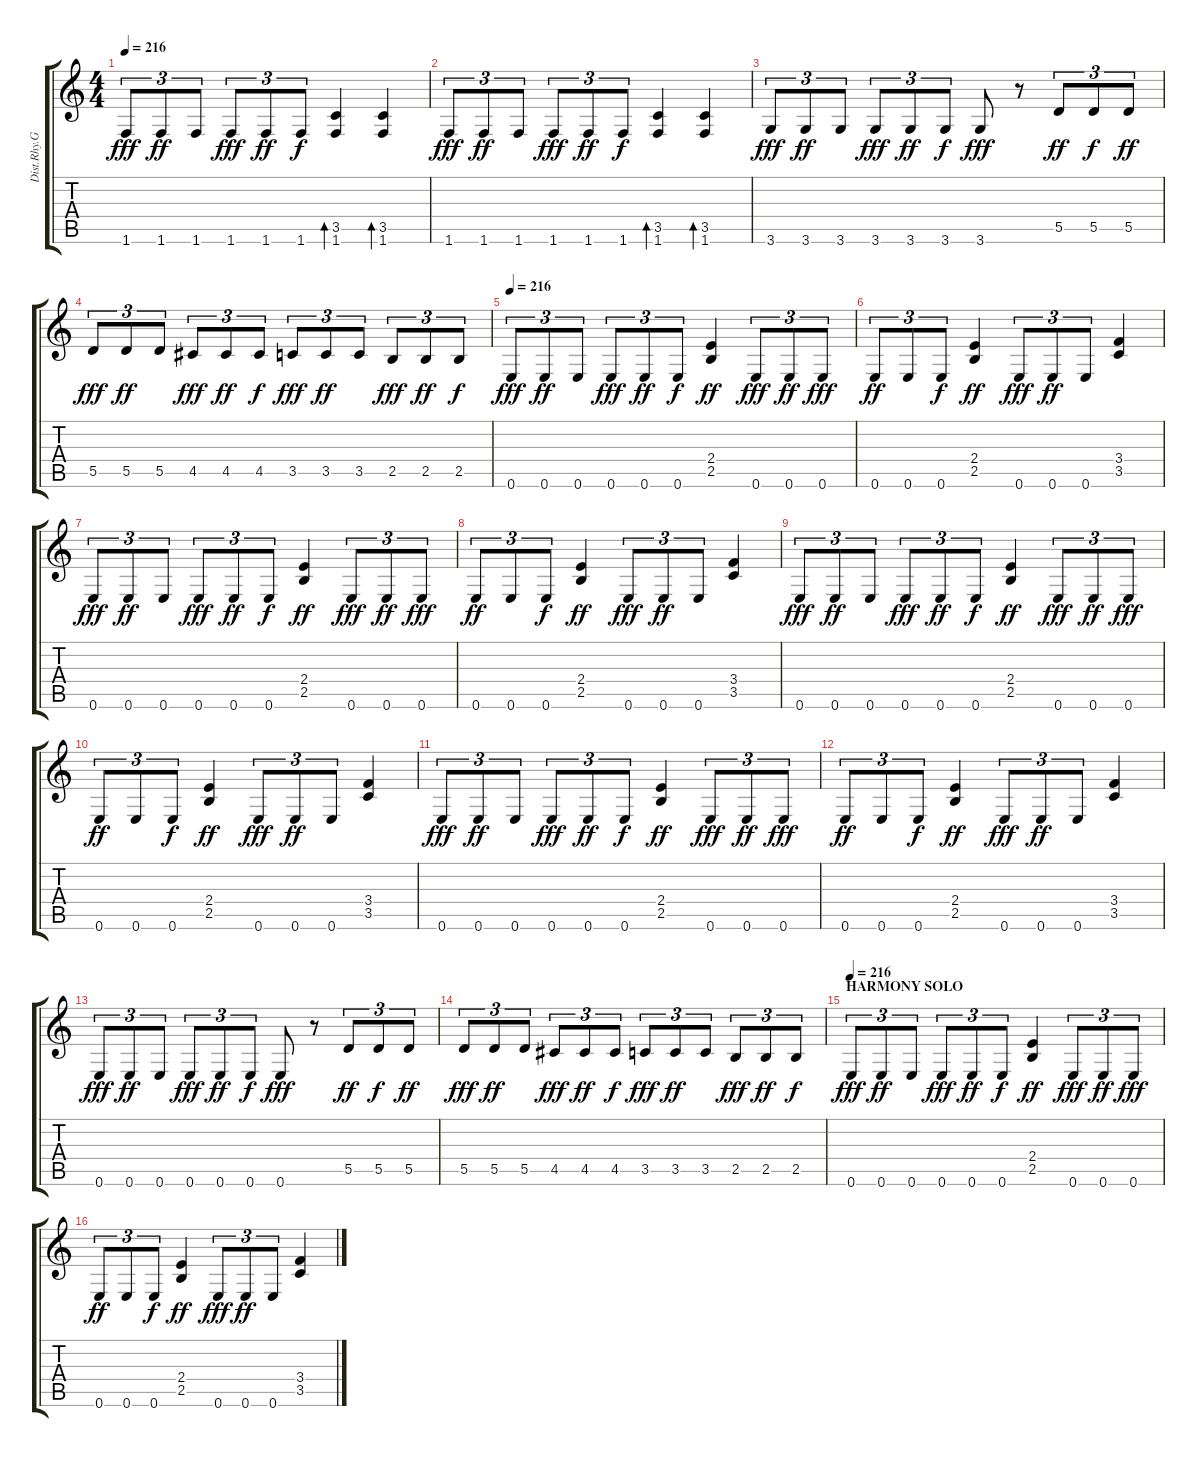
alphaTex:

\track ("Dist.Rhy.Gtr.2" "Dist.Rhy.G") {instrument distortionguitar}
\staff {score tabs}
\tuning (E4 B3 G3 D3 A2 E2) {hide}
\ts (4 4)
\tempo 216
\clef g2
\ks c
1.6.8{tu (3 2) dy fff} 1.6.8{tu (3 2) dy ff} 1.6.8{tu (3 2)} 1.6.8{tu (3 2) dy fff} 1.6.8{tu (3 2) dy ff} 1.6.8{tu (3 2) dy f} (3.5 1.6).4{bd 30} (3.5 1.6).4{bd 30} |
1.6.8{tu (3 2) dy fff} 1.6.8{tu (3 2) dy ff} 1.6.8{tu (3 2)} 1.6.8{tu (3 2) dy fff} 1.6.8{tu (3 2) dy ff} 1.6.8{tu (3 2) dy f} (3.5 1.6).4{bd 30} (3.5 1.6).4{bd 30} |
3.6.8{tu (3 2) dy fff} 3.6.8{tu (3 2) dy ff} 3.6.8{tu (3 2)} 3.6.8{tu (3 2) dy fff} 3.6.8{tu (3 2) dy ff} 3.6.8{tu (3 2) dy f} 3.6.8{dy fff} r.8 5.5.8{tu (3 2) dy ff} 5.5.8{tu (3 2) dy f} 5.5.8{tu (3 2) dy ff} |
5.5.8{tu (3 2) dy fff} 5.5.8{tu (3 2) dy ff} 5.5.8{tu (3 2)} 4.5.8{tu (3 2) dy fff} 4.5.8{tu (3 2) dy ff} 4.5.8{tu (3 2) dy f} 3.5.8{tu (3 2) dy fff} 3.5.8{tu (3 2) dy ff} 3.5.8{tu (3 2)} 2.5.8{tu (3 2) dy fff} 2.5.8{tu (3 2) dy ff} 2.5.8{tu (3 2) dy f} |
\tempo 216
0.6.8{tu (3 2) dy fff} 0.6.8{tu (3 2) dy ff} 0.6.8{tu (3 2)} 0.6.8{tu (3 2) dy fff} 0.6.8{tu (3 2) dy ff} 0.6.8{tu (3 2) dy f} (2.4 2.5).4{dy ff} 0.6.8{tu (3 2) dy fff} 0.6.8{tu (3 2) dy ff} 0.6.8{tu (3 2) dy fff} |
0.6.8{tu (3 2) dy ff} 0.6.8{tu (3 2)} 0.6.8{tu (3 2) dy f} (2.4 2.5).4{dy ff} 0.6.8{tu (3 2) dy fff} 0.6.8{tu (3 2) dy ff} 0.6.8{tu (3 2)} (3.4 3.5).4 |
0.6.8{tu (3 2) dy fff} 0.6.8{tu (3 2) dy ff} 0.6.8{tu (3 2)} 0.6.8{tu (3 2) dy fff} 0.6.8{tu (3 2) dy ff} 0.6.8{tu (3 2) dy f} (2.4 2.5).4{dy ff} 0.6.8{tu (3 2) dy fff} 0.6.8{tu (3 2) dy ff} 0.6.8{tu (3 2) dy fff} |
0.6.8{tu (3 2) dy ff} 0.6.8{tu (3 2)} 0.6.8{tu (3 2) dy f} (2.4 2.5).4{dy ff} 0.6.8{tu (3 2) dy fff} 0.6.8{tu (3 2) dy ff} 0.6.8{tu (3 2)} (3.4 3.5).4 |
0.6.8{tu (3 2) dy fff} 0.6.8{tu (3 2) dy ff} 0.6.8{tu (3 2)} 0.6.8{tu (3 2) dy fff} 0.6.8{tu (3 2) dy ff} 0.6.8{tu (3 2) dy f} (2.4 2.5).4{dy ff} 0.6.8{tu (3 2) dy fff} 0.6.8{tu (3 2) dy ff} 0.6.8{tu (3 2) dy fff} |
0.6.8{tu (3 2) dy ff} 0.6.8{tu (3 2)} 0.6.8{tu (3 2) dy f} (2.4 2.5).4{dy ff} 0.6.8{tu (3 2) dy fff} 0.6.8{tu (3 2) dy ff} 0.6.8{tu (3 2)} (3.4 3.5).4 |
0.6.8{tu (3 2) dy fff} 0.6.8{tu (3 2) dy ff} 0.6.8{tu (3 2)} 0.6.8{tu (3 2) dy fff} 0.6.8{tu (3 2) dy ff} 0.6.8{tu (3 2) dy f} (2.4 2.5).4{dy ff} 0.6.8{tu (3 2) dy fff} 0.6.8{tu (3 2) dy ff} 0.6.8{tu (3 2) dy fff} |
0.6.8{tu (3 2) dy ff} 0.6.8{tu (3 2)} 0.6.8{tu (3 2) dy f} (2.4 2.5).4{dy ff} 0.6.8{tu (3 2) dy fff} 0.6.8{tu (3 2) dy ff} 0.6.8{tu (3 2)} (3.4 3.5).4 |
0.6.8{tu (3 2) dy fff} 0.6.8{tu (3 2) dy ff} 0.6.8{tu (3 2)} 0.6.8{tu (3 2) dy fff} 0.6.8{tu (3 2) dy ff} 0.6.8{tu (3 2) dy f} 0.6.8{dy fff} r.8 5.5.8{tu (3 2) dy ff} 5.5.8{tu (3 2) dy f} 5.5.8{tu (3 2) dy ff} |
5.5.8{tu (3 2) dy fff} 5.5.8{tu (3 2) dy ff} 5.5.8{tu (3 2)} 4.5.8{tu (3 2) dy fff} 4.5.8{tu (3 2) dy ff} 4.5.8{tu (3 2) dy f} 3.5.8{tu (3 2) dy fff} 3.5.8{tu (3 2) dy ff} 3.5.8{tu (3 2)} 2.5.8{tu (3 2) dy fff} 2.5.8{tu (3 2) dy ff} 2.5.8{tu (3 2) dy f} |
\section ("" "HARMONY SOLO")
\tempo 216
0.6.8{tu (3 2) dy fff} 0.6.8{tu (3 2) dy ff} 0.6.8{tu (3 2)} 0.6.8{tu (3 2) dy fff} 0.6.8{tu (3 2) dy ff} 0.6.8{tu (3 2) dy f} (2.4 2.5).4{dy ff} 0.6.8{tu (3 2) dy fff} 0.6.8{tu (3 2) dy ff} 0.6.8{tu (3 2) dy fff} |
0.6.8{tu (3 2) dy ff} 0.6.8{tu (3 2)} 0.6.8{tu (3 2) dy f} (2.4 2.5).4{dy ff} 0.6.8{tu (3 2) dy fff} 0.6.8{tu (3 2) dy ff} 0.6.8{tu (3 2)} (3.4 3.5).4
